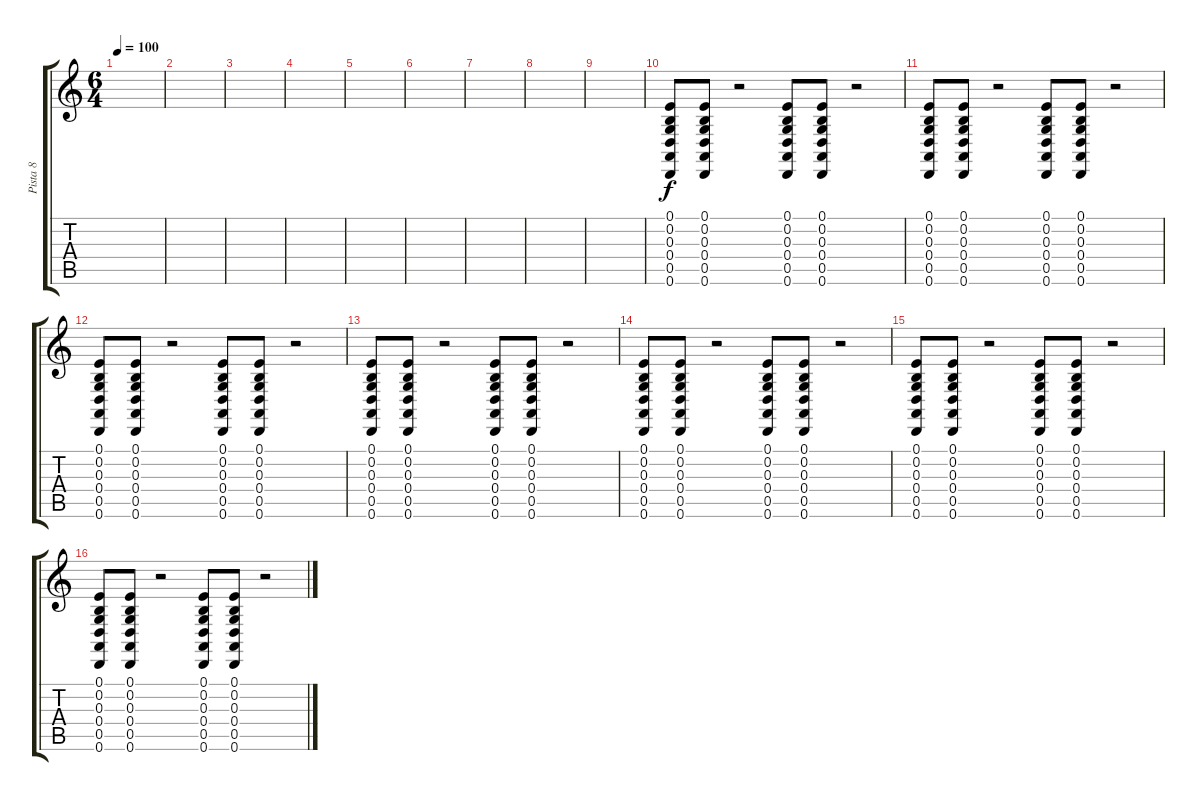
\track ("Pista 8" "Pista 8") {instrument taikodrum}
\staff {score tabs}
\tuning (E4 B3 G3 D3 A2 D2) {hide}
\ts (6 4)
\tempo 100
\clef g2
\ks c
|
|
|
|
|
|
|
|
|
(0.1 0.2 0.3 0.4 0.5 0.6).8 (0.1 0.2 0.3 0.4 0.5 0.6).8 r.2 (0.1 0.2 0.3 0.4 0.5 0.6).8 (0.1 0.2 0.3 0.4 0.5 0.6).8 r.2 |
(0.1 0.2 0.3 0.4 0.5 0.6).8 (0.1 0.2 0.3 0.4 0.5 0.6).8 r.2 (0.1 0.2 0.3 0.4 0.5 0.6).8 (0.1 0.2 0.3 0.4 0.5 0.6).8 r.2 |
(0.1 0.2 0.3 0.4 0.5 0.6).8 (0.1 0.2 0.3 0.4 0.5 0.6).8 r.2 (0.1 0.2 0.3 0.4 0.5 0.6).8 (0.1 0.2 0.3 0.4 0.5 0.6).8 r.2 |
(0.1 0.2 0.3 0.4 0.5 0.6).8 (0.1 0.2 0.3 0.4 0.5 0.6).8 r.2 (0.1 0.2 0.3 0.4 0.5 0.6).8 (0.1 0.2 0.3 0.4 0.5 0.6).8 r.2 |
(0.1 0.2 0.3 0.4 0.5 0.6).8 (0.1 0.2 0.3 0.4 0.5 0.6).8 r.2 (0.1 0.2 0.3 0.4 0.5 0.6).8 (0.1 0.2 0.3 0.4 0.5 0.6).8 r.2 |
(0.1 0.2 0.3 0.4 0.5 0.6).8 (0.1 0.2 0.3 0.4 0.5 0.6).8 r.2 (0.1 0.2 0.3 0.4 0.5 0.6).8 (0.1 0.2 0.3 0.4 0.5 0.6).8 r.2 |
(0.1 0.2 0.3 0.4 0.5 0.6).8 (0.1 0.2 0.3 0.4 0.5 0.6).8 r.2 (0.1 0.2 0.3 0.4 0.5 0.6).8 (0.1 0.2 0.3 0.4 0.5 0.6).8 r.2
